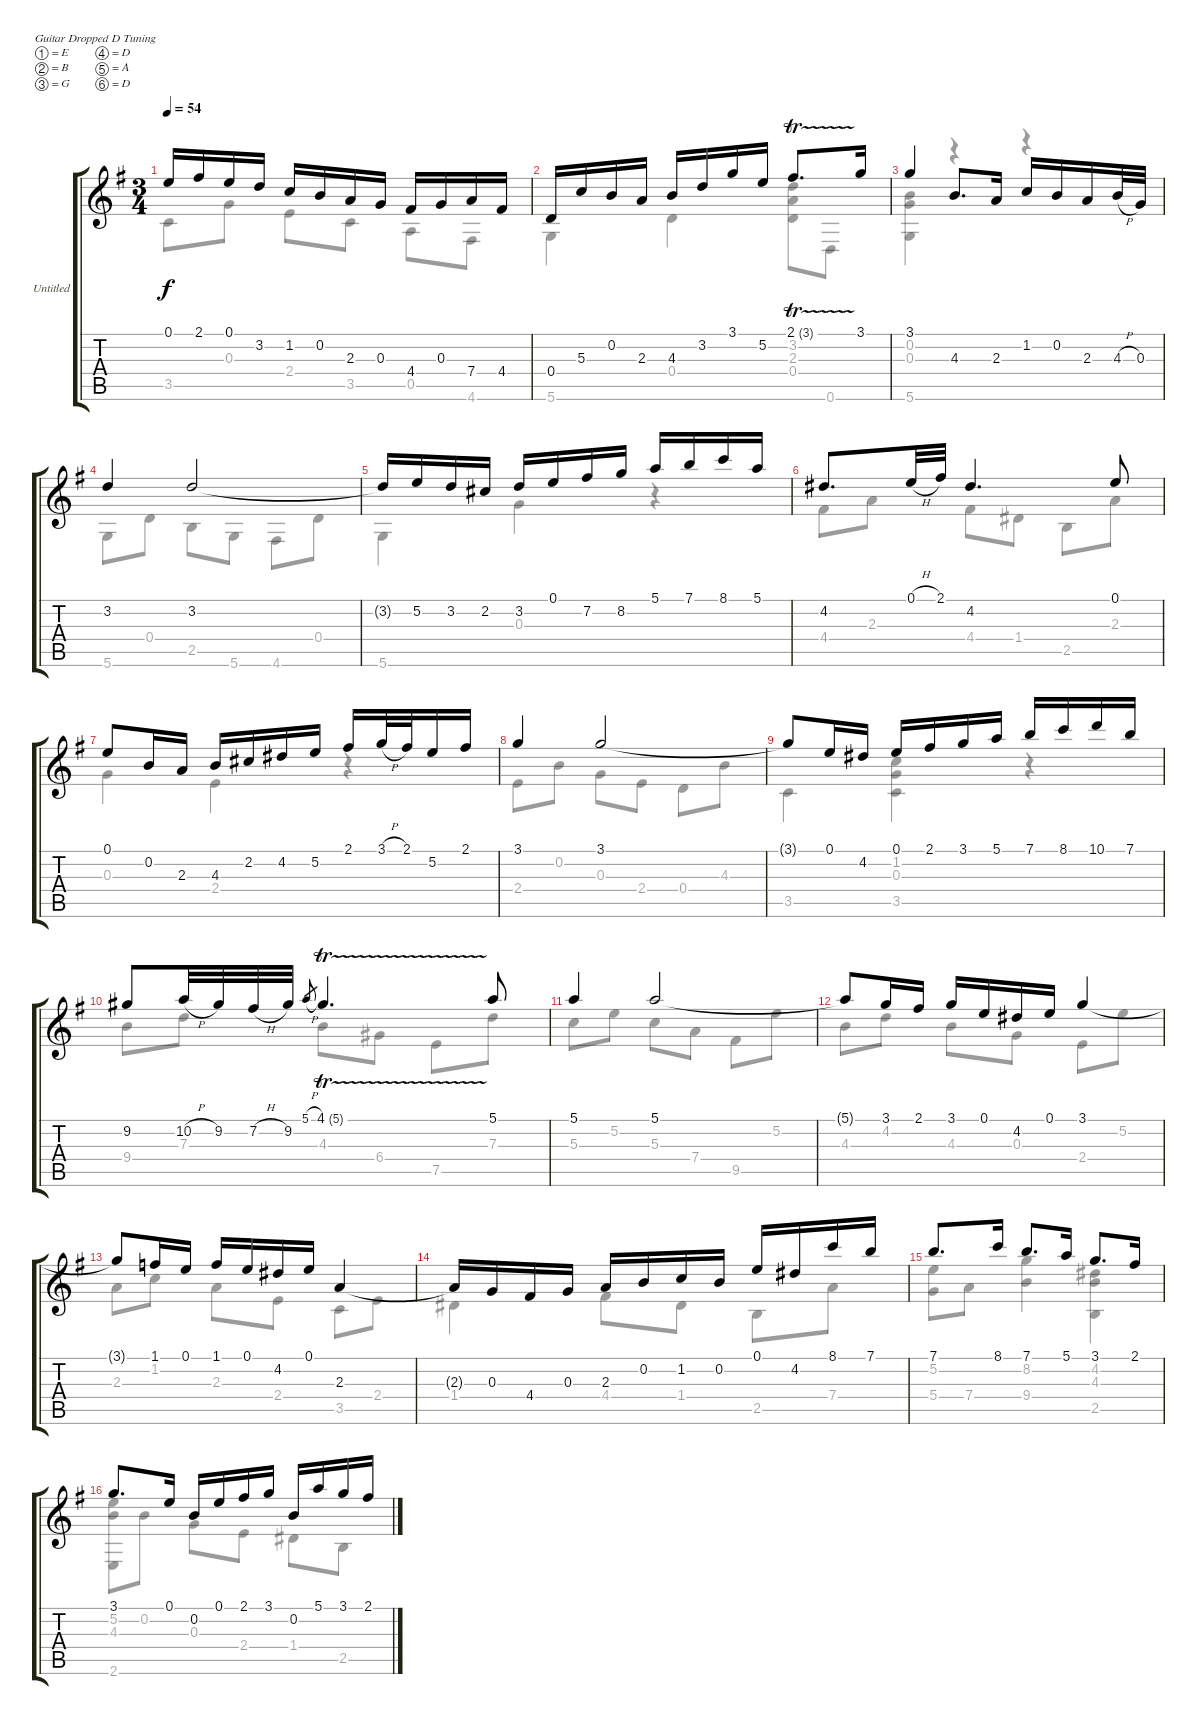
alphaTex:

\bracketExtendMode groupsimilarinstruments
\firstSystemTrackNameOrientation horizontal
\otherSystemsTrackNameOrientation horizontal
\track ("Untitled" "Untitled") {instrument acousticguitarnylon}
\staff {score tabs}
\tuning (E4 B3 G3 D3 A2 D2)
\voice
\ts (3 4)
\tempo 54
\clef g2
\ks eminor
0.1.16{dy f} 2.1.16 0.1.16 3.2.16 1.2.16 0.2.16 2.3.16 0.3.16 4.4.16 0.3.16 7.4.16 4.4.16 |
0.4.16 5.3.16 0.2.16 2.3.16 4.3.16 3.2.16 3.1.16 5.2.16 2.1{tr (3 16)}.8{d} 3.1.16 |
3.1.4 4.3.8{d} 2.3.16 1.2.16 0.2.16 2.3.16 4.3{h}.32 0.3.32 |
3.2.4 3.2.2 |
3.2{t}.16 5.2.16 3.2.16 2.2.16 3.2.16 0.1.16 7.2.16 8.2.16 5.1.16 7.1.16 8.1.16 5.1.16 |
4.2.8{d} 0.1{h}.32 2.1.32 4.2.4{d} 0.1.8 |
0.1.8 0.2.16 2.3.16 4.3.16 2.2.16 4.2.16 5.2.16 2.1.16 3.1{h}.32 2.1.32 5.2.16 2.1.16 |
3.1.4 3.1.2 |
3.1{t}.8 0.1.16 4.2.16 0.1.16 2.1.16 3.1.16 5.1.16 7.1.16 8.1.16 10.1.16 7.1.16 |
9.2.8 10.2{h}.32 9.2.32 7.2{h}.32 9.2.32 5.1{h}.8{gr} 4.1{tr (5 16)}.4{d} 5.1.8 |
5.1.4 5.1.2 |
5.1{t}.8 3.1.16 2.1.16 3.1.16 0.1.16 4.2.16 0.1.16 3.1.4 |
3.1{t}.8 1.1.16 0.1.16 1.1.16 0.1.16 4.2.16 0.1.16 2.3.4 |
2.3{t}.16 0.3.16 4.4.16 0.3.16 2.3.16 0.2.16 1.2.16 0.2.16 0.1.16 4.2.16 8.1.16 7.1.16 |
7.1.8{d} 8.1.16 7.1.8{d} 5.1.16 3.1.8{d} 2.1.16 |
3.1.8{d} 0.1.16 0.2.16 0.1.16 2.1.16 3.1.16 0.2.16 5.1.16 3.1.16 2.1.16
\voice
\clef g2
\ottava regular
\simile none
\ks eminor
3.5.8{dy f} 0.3.8 2.4.8 3.5.8 0.5.8 4.6.8 |
5.6.4 0.4.4 (3.2 2.3 0.4).8 0.6.8 |
(0.2 0.3 5.6).4 r.4 r.4 |
5.6.8 0.4.8 2.5.8 5.6.8 4.6.8 0.4.8 |
5.6.4 0.3.4 r.4 |
4.4.8 2.3.8 4.4.8 1.4.8 2.5.8 2.3.8 |
0.3.4 2.4.4 r.4 |
2.4.8 0.2.8 0.3.8 2.4.8 0.4.8 4.3.8 |
3.5.4 (1.2 0.3 3.5).4 r.4 |
9.4.8 7.3.8 4.3.8 6.4.8 7.5.8 7.3.8 |
5.3.8 5.2.8 5.3.8 7.4.8 9.5.8 5.2.8 |
4.3.8 4.2.8 4.3.8 0.3.8 2.4.8 5.2.8 |
2.3.8 1.2.8 2.3.8 2.4.8 3.5.8 2.4.8 |
1.4.4 4.4.8 1.4.8 2.5.8 7.4.8 |
(5.2 5.4).8 7.4.8 (8.2 9.4).4 (4.2 4.3 2.5).4 |
(5.2 4.3 2.6).8 0.2.8 0.3.8 2.4.8 1.4.8 2.5.8
